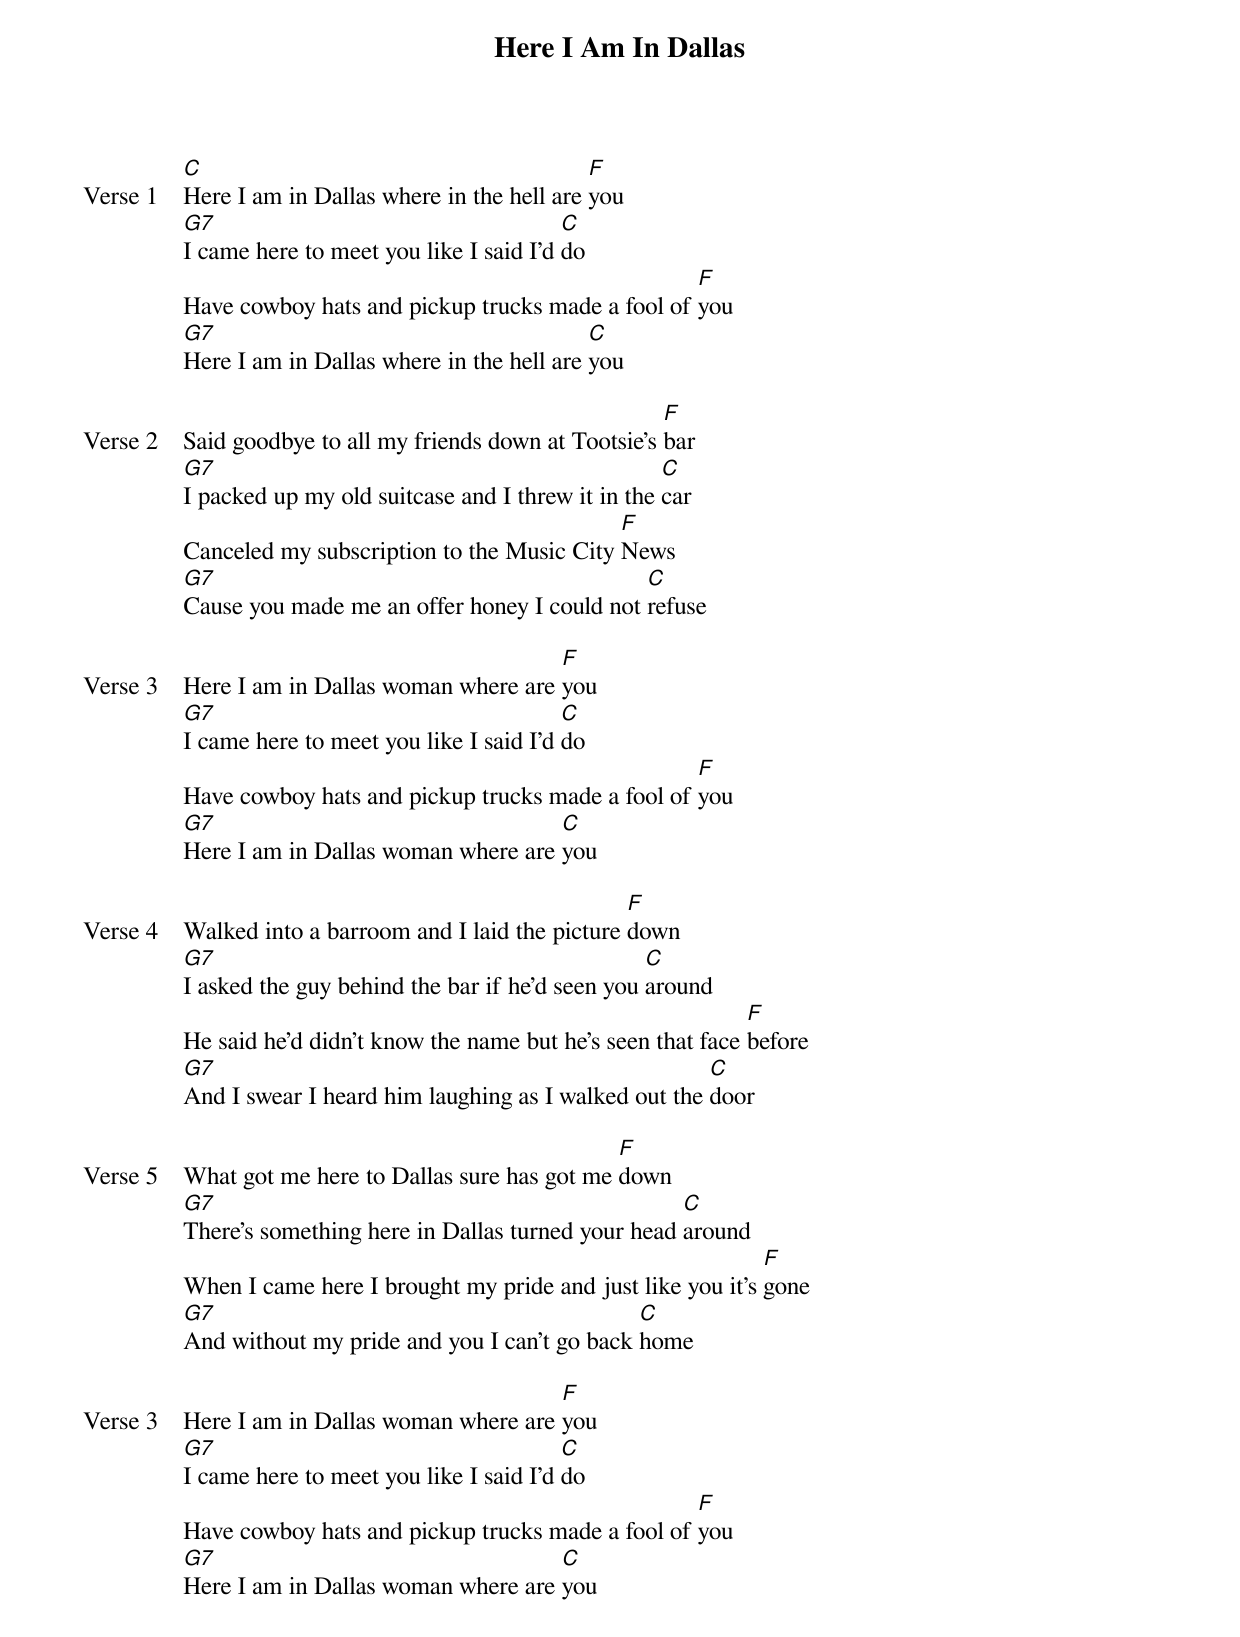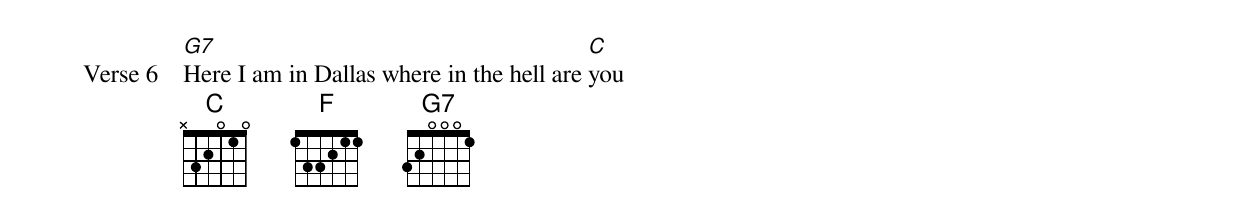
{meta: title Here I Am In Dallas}
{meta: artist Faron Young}
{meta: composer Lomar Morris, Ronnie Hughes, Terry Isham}
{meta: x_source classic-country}
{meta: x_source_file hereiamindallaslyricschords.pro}
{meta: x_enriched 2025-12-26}

{start_of_verse: Verse 1}
[C]Here I am in Dallas where in the hell are [F]you
[G7]I came here to meet you like I said I'd [C]do
Have cowboy hats and pickup trucks made a fool of [F]you
[G7]Here I am in Dallas where in the hell are [C]you
{end_of_verse}

{start_of_verse: Verse 2}
Said goodbye to all my friends down at Tootsie's [F]bar
[G7]I packed up my old suitcase and I threw it in the [C]car
Canceled my subscription to the Music City [F]News
[G7]Cause you made me an offer honey I could not [C]refuse
{end_of_verse}

{start_of_verse: Verse 3}
Here I am in Dallas woman where are [F]you
[G7]I came here to meet you like I said I'd [C]do
Have cowboy hats and pickup trucks made a fool of [F]you
[G7]Here I am in Dallas woman where are [C]you
{end_of_verse}

{start_of_verse: Verse 4}
Walked into a barroom and I laid the picture [F]down
[G7]I asked the guy behind the bar if he'd seen you [C]around
He said he'd didn't know the name but he's seen that face [F]before
[G7]And I swear I heard him laughing as I walked out the [C]door
{end_of_verse}

{start_of_verse: Verse 5}
What got me here to Dallas sure has got me [F]down
[G7]There's something here in Dallas turned your head [C]around
When I came here I brought my pride and just like you it's [F]gone
[G7]And without my pride and you I can't go back [C]home
{end_of_verse}

{start_of_verse: Verse 3}
Here I am in Dallas woman where are [F]you
[G7]I came here to meet you like I said I'd [C]do
Have cowboy hats and pickup trucks made a fool of [F]you
[G7]Here I am in Dallas woman where are [C]you
{end_of_verse}

{start_of_verse: Verse 6}
[G7]Here I am in Dallas where in the hell are [C]you
{end_of_verse}
